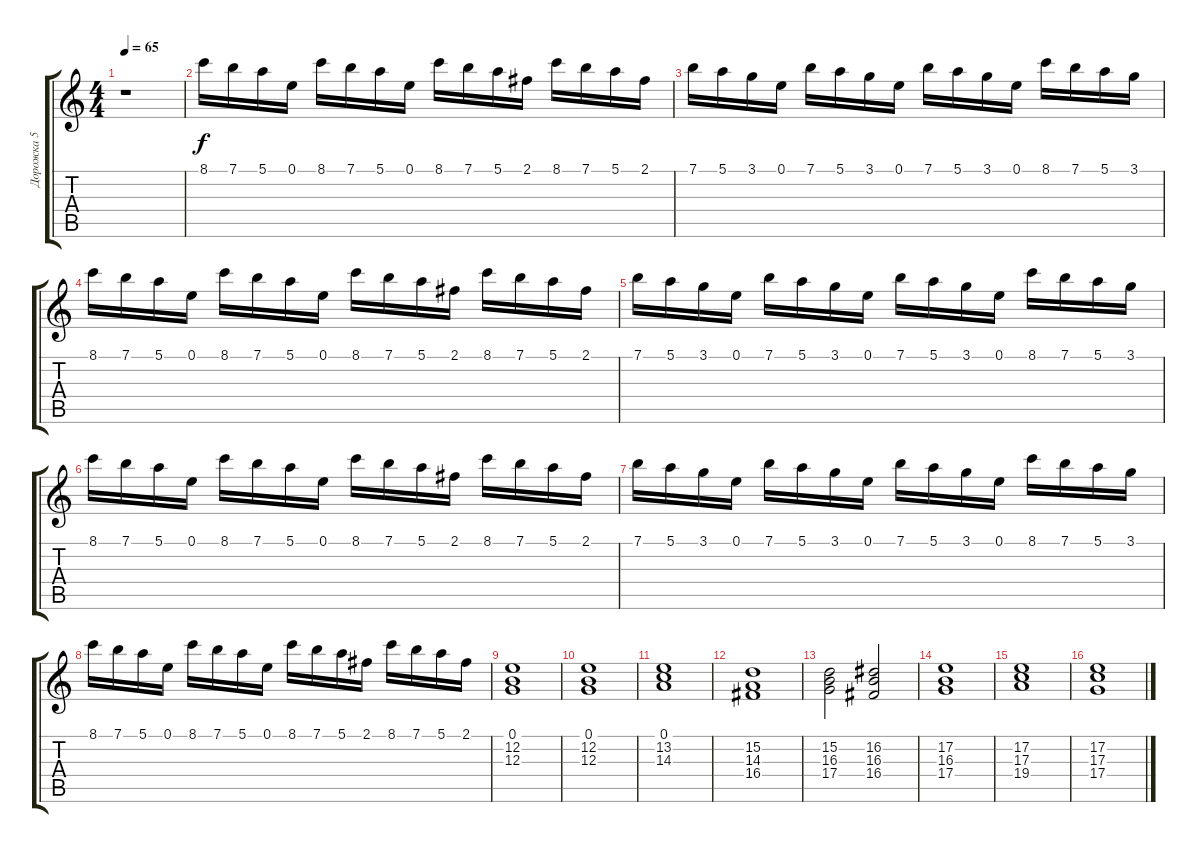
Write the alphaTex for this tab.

\track ("Дорожка 5" "Дорожка 5") {instrument fx5brightness}
\staff {score tabs}
\tuning (E5 B3 G3 D3 A2 E2) {hide}
\ts (4 4)
\tempo 65
\clef g2
\ks c
r.1{dy f} |
8.1.16 7.1.16 5.1.16 0.1.16 8.1.16 7.1.16 5.1.16 0.1.16 8.1.16 7.1.16 5.1.16 2.1.16 8.1.16 7.1.16 5.1.16 2.1.16 |
7.1.16 5.1.16 3.1.16 0.1.16 7.1.16 5.1.16 3.1.16 0.1.16 7.1.16 5.1.16 3.1.16 0.1.16 8.1.16 7.1.16 5.1.16 3.1.16 |
8.1.16 7.1.16 5.1.16 0.1.16 8.1.16 7.1.16 5.1.16 0.1.16 8.1.16 7.1.16 5.1.16 2.1.16 8.1.16 7.1.16 5.1.16 2.1.16 |
7.1.16 5.1.16 3.1.16 0.1.16 7.1.16 5.1.16 3.1.16 0.1.16 7.1.16 5.1.16 3.1.16 0.1.16 8.1.16 7.1.16 5.1.16 3.1.16 |
8.1.16 7.1.16 5.1.16 0.1.16 8.1.16 7.1.16 5.1.16 0.1.16 8.1.16 7.1.16 5.1.16 2.1.16 8.1.16 7.1.16 5.1.16 2.1.16 |
7.1.16 5.1.16 3.1.16 0.1.16 7.1.16 5.1.16 3.1.16 0.1.16 7.1.16 5.1.16 3.1.16 0.1.16 8.1.16 7.1.16 5.1.16 3.1.16 |
8.1.16 7.1.16 5.1.16 0.1.16 8.1.16 7.1.16 5.1.16 0.1.16 8.1.16 7.1.16 5.1.16 2.1.16 8.1.16 7.1.16 5.1.16 2.1.16 |
(0.1 12.2 12.3).1 |
(0.1 12.2 12.3).1{volume 8 instrument synthstrings1} |
(0.1 13.2 14.3).1 |
(15.2 14.3 16.4).1 |
(15.2 16.3 17.4).2 (16.2 16.3 16.4).2 |
(17.2 16.3 17.4).1{volume 8 instrument synthstrings1} |
(17.2 17.3 19.4).1 |
(17.2 17.3 17.4).1
